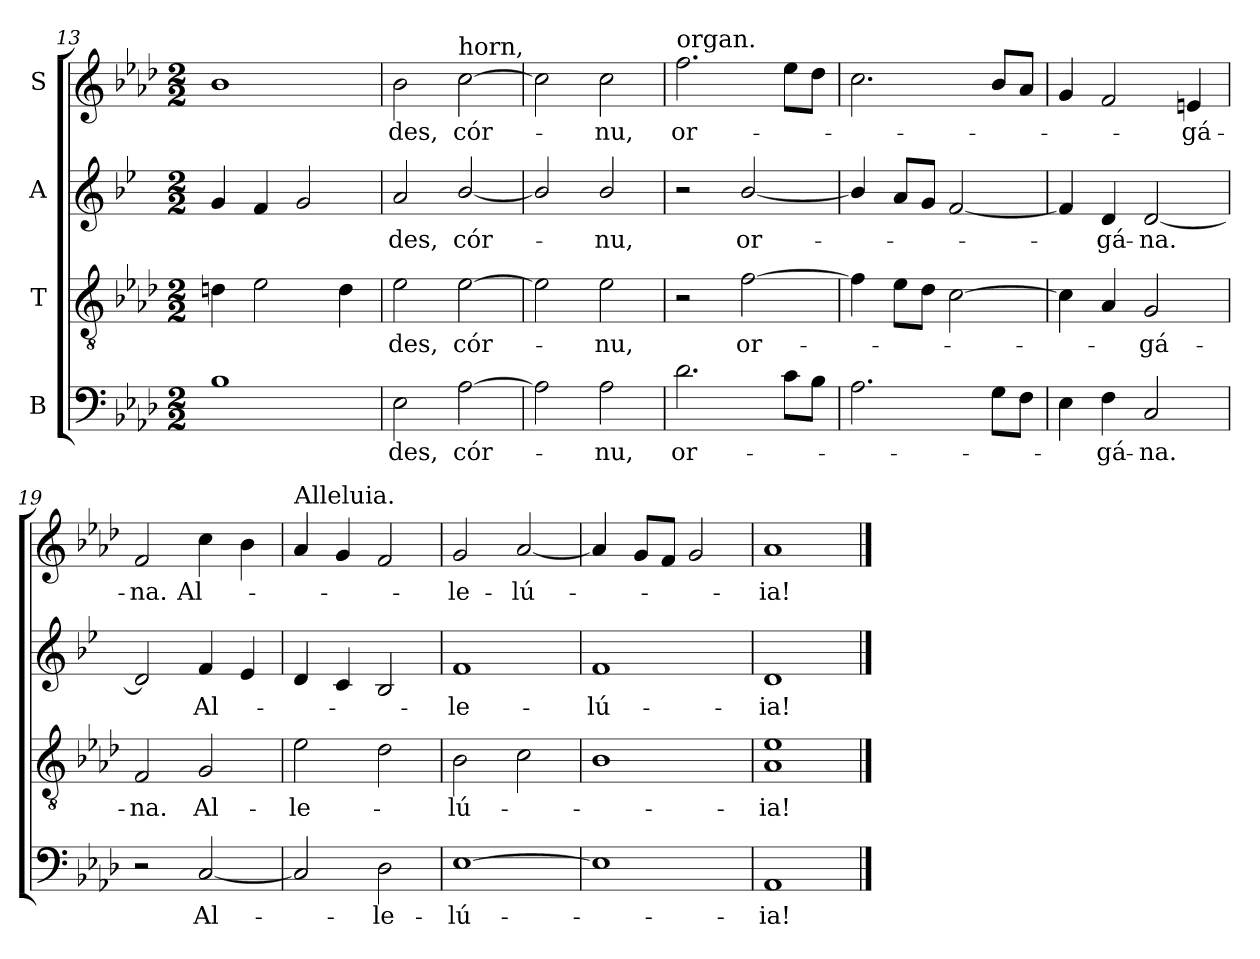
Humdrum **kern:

**kern	**text	**kern	**text	**kern	**text	**kern	**text
*part4	*part4	*part3	*part3	*part2	*part2	*part1	*part1
*staff4	*staff4	*staff3	*staff3	*staff2	*staff2	*staff1	*staff1
*I"B	*	*I"T	*	*I"A	*	*I"S	*
*clefF4	*	*clefGv2	*	*clefG2	*	*clefG2	*
*	*	*	*	*ITrd1c2	*	*	*
*k[b-e-a-d-]	*	*k[b-e-a-d-]	*	*k[b-e-a-d-]	*	*k[b-e-a-d-]	*
*A-:	*	*A-:	*	*A-:	*	*A-:	*
*M2/2	*	*M2/2	*	*M2/2	*	*M2/2	*
=13	=13	=13	=13	=13	=13	=13	=13
1B-	.	4dn\	.	4f/	.	1b-	.
.	.	2e-\	.	4e-/	.	.	.
.	.	.	.	2f/	.	.	.
.	.	4d\	.	.	.	.	.
=14	=14	=14	=14	=14	=14	=14	=14
!	!LO:LY:b	!	!LO:LY:b	!	!LO:LY:b	!	!LO:LY:b
2E-\	-des,	2e-\	-des,	2g/	-des,	2b-\	-des,
!	!	!	!	!	!	!LO:TX:a:t=horn,	!
!	!LO:LY:b	!	!LO:LY:b	!	!LO:LY:b	!	!LO:LY:b
[2A-\	cór-	[2e-\	cór-	[2a-/	cór-	[2cc\	cór-
=15	=15	=15	=15	=15	=15	=15	=15
2A-\]	.	2e-\]	.	2a-/]	.	2cc\]	.
!	!LO:LY:b	!	!LO:LY:b	!	!LO:LY:b	!	!LO:LY:b
2A-\	-nu,	2e-\	-nu,	2a-/	-nu,	2cc\	-nu,
=16	=16	=16	=16	=16	=16	=16	=16
!	!	!	!	!	!	!LO:TX:a:t=organ.	!
!	!LO:LY:b	!	!	!	!	!	!LO:LY:b
2.d-\	or-	2r	.	2r	.	2.ff\	or-
!	!	!	!LO:LY:b	!	!LO:LY:b	!	!
.	.	[2f\	or-	[2a-/	or-	.	.
8c\L	.	.	.	.	.	8ee-\L	.
8B-\J	.	.	.	.	.	8dd-\J	.
=17	=17	=17	=17	=17	=17	=17	=17
2.A-\	.	4f\]	.	4a-/]	.	2.cc\	.
.	.	8e-\L	.	8g/L	.	.	.
.	.	8d-\J	.	8f/J	.	.	.
.	.	[2c\	.	[2e-/	.	.	.
8G\L	.	.	.	.	.	8b-/L	.
8F\J	.	.	.	.	.	8a-/J	.
!!LO:LB:g=z
=18	=18	=18	=18	=18	=18	=18	=18
4E-\	.	4c\]	.	4e-/]	.	4g/	.
!	!LO:LY:b	!	!	!	!LO:LY:b	!	!
4F\	-gá-	4A-/	.	4c/	-gá-	2f/	.
!	!LO:LY:b	!	!LO:LY:b	!	!LO:LY:b	!	!
2C/	-na.	2G/	-gá-	[2c/	-na.	.	.
!	!	!	!	!	!	!	!LO:LY:b
.	.	.	.	.	.	4en/	-gá-
=19	=19	=19	=19	=19	=19	=19	=19
!	!	!	!LO:LY:b	!	!	!	!LO:LY:b
2r	.	2F/	-na.	2c/]	.	2f/	-na.
!	!LO:LY:b	!	!LO:LY:b	!	!LO:LY:b	!	!LO:LY:b
[2C/	Al-	2G/	Al-	4e-/	Al-	4cc\	Al-
.	.	.	.	4d-/	.	4b-\	.
=20	=20	=20	=20	=20	=20	=20	=20
!	!	!	!	!	!	!LO:TX:a:t=Alleluia.	!
!	!	!	!LO:LY:b	!	!	!	!
2C/]	.	2e-\	-le-	4c/	.	4a-/	.
.	.	.	.	4B-/	.	4g/	.
!	!LO:LY:b	!	!	!	!	!	!
2D-\	-le-	2d-\	.	2A-/	.	2f/	.
=21	=21	=21	=21	=21	=21	=21	=21
!	!LO:LY:b	!	!LO:LY:b	!	!LO:LY:b	!	!LO:LY:b
[1E-	-lú-	2B-\	-lú-	1e-	-le-	2g/	-le-
!	!	!	!	!	!	!	!LO:LY:b
.	.	2c\	.	.	.	[2a-/	-lú-
=22	=22	=22	=22	=22	=22	=22	=22
!	!	!	!	!	!LO:LY:b	!	!
1E-]	.	1B-	.	1e-	-lú-	4a-/]	.
.	.	.	.	.	.	8g/L	.
.	.	.	.	.	.	8f/J	.
.	.	.	.	.	.	2g/	.
=23	=23	=23	=23	=23	=23	=23	=23
!	!LO:LY:b	!	!LO:LY:b	!	!LO:LY:b	!	!LO:LY:b
1AA-	-ia!	1A- 1e-	-ia!	1c	-ia!	1a-	-ia!
==	==	==	==	==	==	==	==
*-	*-	*-	*-	*-	*-	*-	*-
